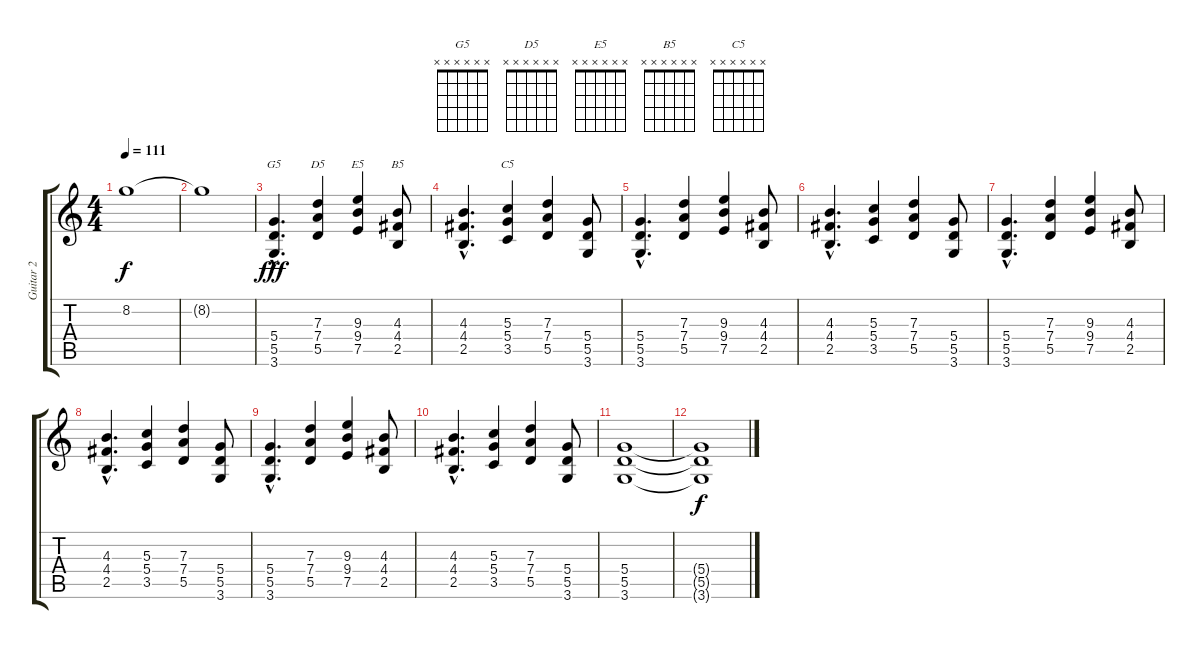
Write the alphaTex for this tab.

\track ("Guitar 2" "Guitar 2") {instrument overdrivenguitar}
\staff {score tabs}
\tuning (E4 B3 G3 D3 A2 E2) {hide}
\chord ("G5" x x x x x x) {firstfret 0}
\chord ("D5" x x x x x x) {firstfret 0}
\chord ("E5" x x x x x x) {firstfret 0}
\chord ("B5" x x x x x x) {firstfret 0}
\chord ("C5" x x x x x x) {firstfret 0}
\ts (4 4)
\tempo 111
\clef g2
\ks c
8.2.1{dy f} |
8.2{t}.1 |
(5.4{hac} 5.5{hac} 3.6{hac}).4{d ch "G5" dy fff} (7.3 7.4 5.5).4{ch "D5"} (9.3 9.4 7.5).4{ch "E5"} (4.3 4.4 2.5).8{ch "B5"} |
(4.3{hac} 4.4{hac} 2.5{hac}).4{d} (5.3 5.4 3.5).4{ch "C5"} (7.3 7.4 5.5).4 (5.4 5.5 3.6).8 |
(5.4{hac} 5.5{hac} 3.6{hac}).4{d} (7.3 7.4 5.5).4 (9.3 9.4 7.5).4 (4.3 4.4 2.5).8 |
(4.3{hac} 4.4{hac} 2.5{hac}).4{d} (5.3 5.4 3.5).4 (7.3 7.4 5.5).4 (5.4 5.5 3.6).8 |
(5.4{hac} 5.5{hac} 3.6{hac}).4{d} (7.3 7.4 5.5).4 (9.3 9.4 7.5).4 (4.3 4.4 2.5).8 |
(4.3{hac} 4.4{hac} 2.5{hac}).4{d} (5.3 5.4 3.5).4 (7.3 7.4 5.5).4 (5.4 5.5 3.6).8 |
(5.4{hac} 5.5{hac} 3.6{hac}).4{d} (7.3 7.4 5.5).4 (9.3 9.4 7.5).4 (4.3 4.4 2.5).8 |
(4.3{hac} 4.4{hac} 2.5{hac}).4{d} (5.3 5.4 3.5).4 (7.3 7.4 5.5).4 (5.4 5.5 3.6).8 |
(5.4 5.5 3.6).1{volume 16} |
(5.4{t} 5.5{t} 3.6{t}).1{dy f}
